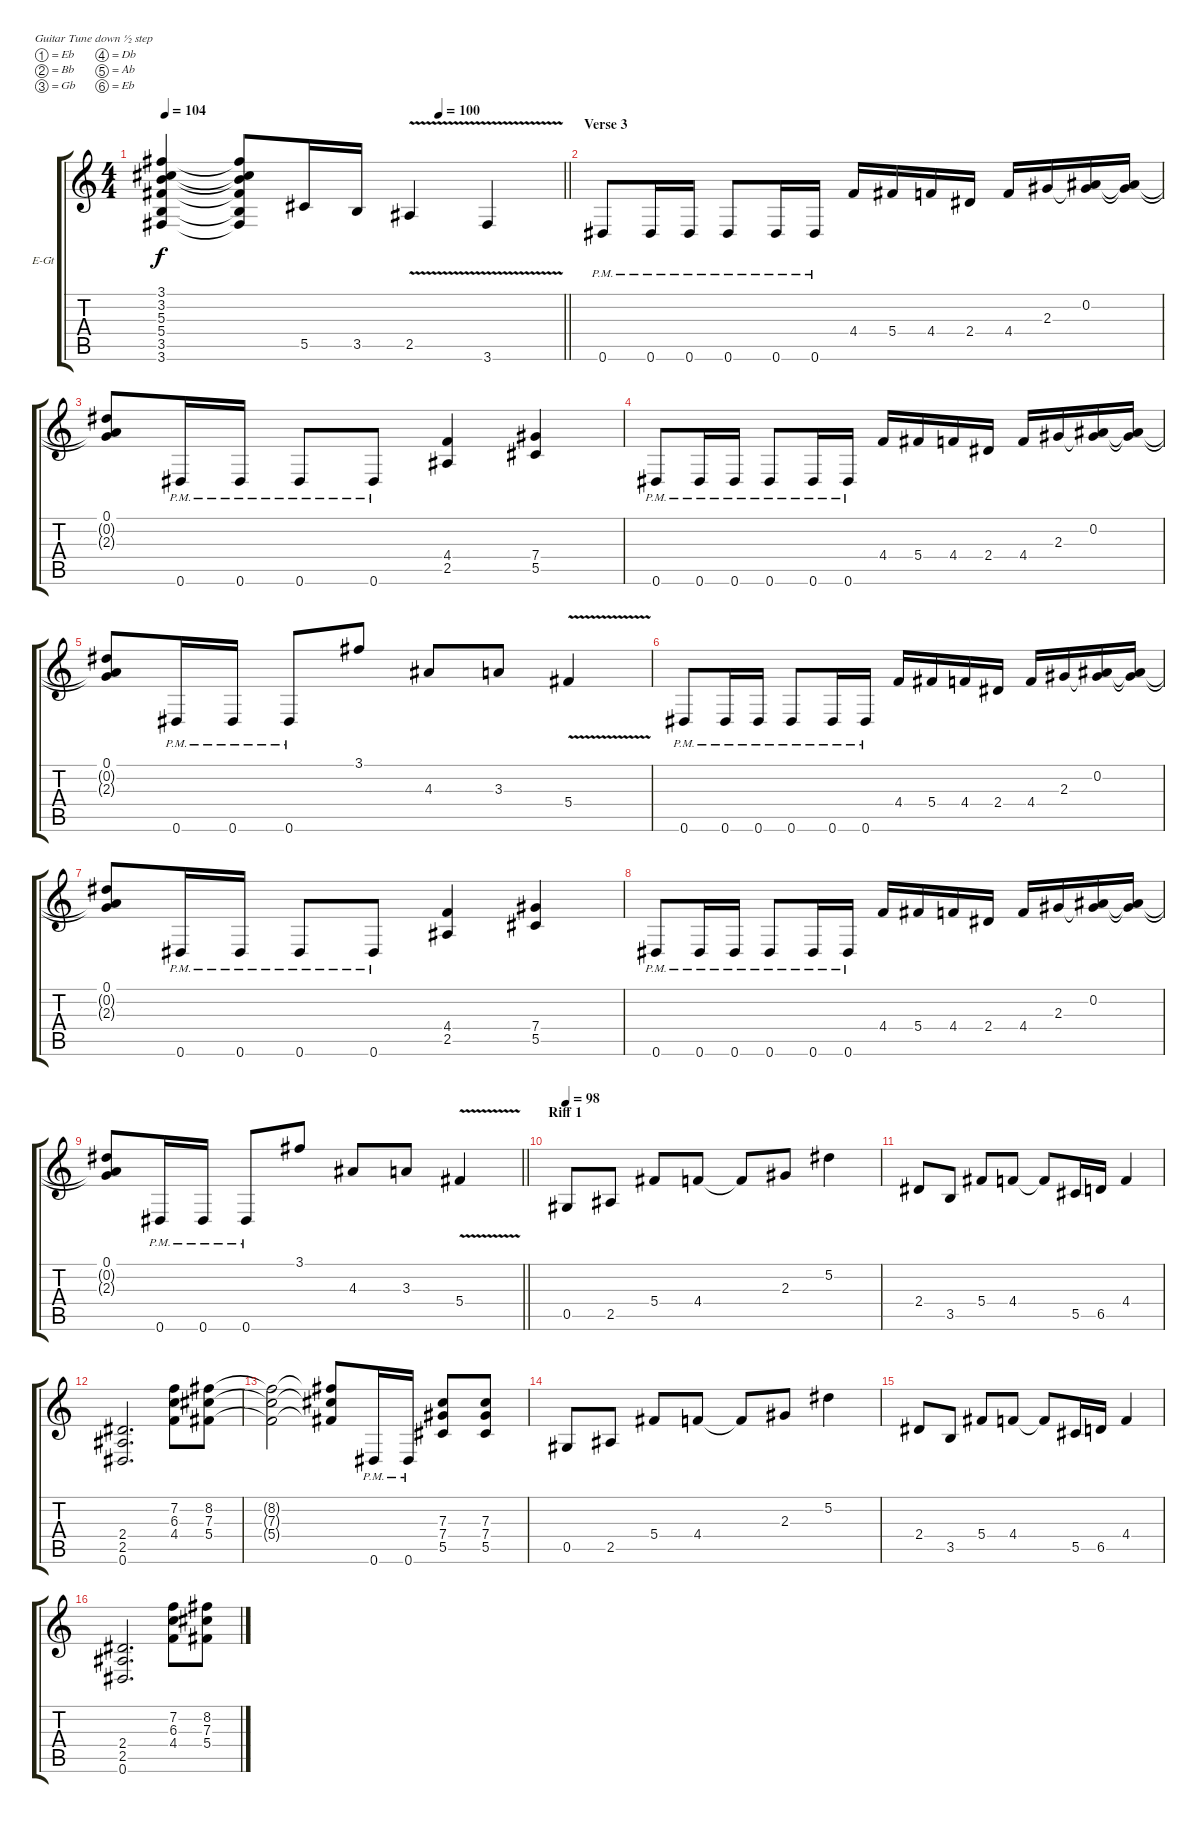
\bracketExtendMode groupsimilarinstruments
\firstSystemTrackNameOrientation horizontal
\otherSystemsTrackNameOrientation horizontal
\track ("Guitar 2" "E-Gt") {instrument distortionguitar}
\staff {score tabs}
\tuning (Eb4 Bb3 Gb3 Db3 Ab2 Eb2)
\ts (4 4)
\tempo 104
\tempo (100 0.6875)
\clef g2
\barLineRight lightlight
\ks c
(3.1{t} 3.2{t} 5.3{t} 5.4{t} 3.5{t} 3.6{t}).4{dy f} (3.1{t} 3.2{t} 5.3{t} 5.4{t} 3.5{t} 3.6{t}).8 5.5.16 3.5.16 2.5{v}.4 3.6{v}.4 |
\section ("" "Verse 3")
0.6{pm}.8 0.6{pm}.16 0.6{pm}.16 0.6{pm}.8 0.6{pm}.16 0.6{pm}.16 4.4.16 5.4.16 4.4.16 2.4.16 4.4.16 2.3.16 (0.2 2.3{t}).16 (0.2{t} 2.3{t}).16 |
(0.1 0.2{t} 2.3{t}).8 0.6{pm}.16 0.6{pm}.16 0.6{pm}.8 0.6{pm}.8 (4.4 2.5).4 (7.4 5.5).4 |
0.6{pm}.8 0.6{pm}.16 0.6{pm}.16 0.6{pm}.8 0.6{pm}.16 0.6{pm}.16 4.4.16 5.4.16 4.4.16 2.4.16 4.4.16 2.3.16 (0.2 2.3{t}).16 (0.2{t} 2.3{t}).16 |
(0.1 0.2{t} 2.3{t}).8 0.6{pm}.16 0.6{pm}.16 0.6{pm}.8 3.1.8 4.3.8 3.3.8 5.4{v}.4 |
0.6{pm}.8 0.6{pm}.16 0.6{pm}.16 0.6{pm}.8 0.6{pm}.16 0.6{pm}.16 4.4.16 5.4.16 4.4.16 2.4.16 4.4.16 2.3.16 (0.2 2.3{t}).16 (0.2{t} 2.3{t}).16 |
(0.1 0.2{t} 2.3{t}).8 0.6{pm}.16 0.6{pm}.16 0.6{pm}.8 0.6{pm}.8 (4.4 2.5).4 (7.4 5.5).4 |
0.6{pm}.8 0.6{pm}.16 0.6{pm}.16 0.6{pm}.8 0.6{pm}.16 0.6{pm}.16 4.4.16 5.4.16 4.4.16 2.4.16 4.4.16 2.3.16 (0.2 2.3{t}).16 (0.2{t} 2.3{t}).16 |
\barLineRight lightlight
(0.1 0.2{t} 2.3{t}).8 0.6{pm}.16 0.6{pm}.16 0.6{pm}.8 3.1.8 4.3.8 3.3.8 5.4{v}.4 |
\section ("" "Riff 1")
\tempo 98
0.5.8 2.5.8 5.4.8 4.4.8 4.4{t}.8 2.3.8 5.2.4 |
2.4.8 3.5.8 5.4.8 4.4.8 4.4{t}.8 5.5.16 6.5.16 4.4.4 |
(2.4 2.5 0.6).2{d} (7.2 6.3 4.4).8 (8.2 7.3 5.4).8 |
(8.2{t} 7.3{t} 5.4{t}).2 (8.2{t} 7.3{t} 5.4{t}).8 0.6{pm}.16 0.6{pm}.16 (7.3 7.4 5.5).8 (7.3 7.4 5.5).8 |
0.5.8 2.5.8 5.4.8 4.4.8 4.4{t}.8 2.3.8 5.2.4 |
2.4.8 3.5.8 5.4.8 4.4.8 4.4{t}.8 5.5.16 6.5.16 4.4.4 |
(2.4 2.5 0.6).2{d} (7.2 6.3 4.4).8 (8.2 7.3 5.4).8
